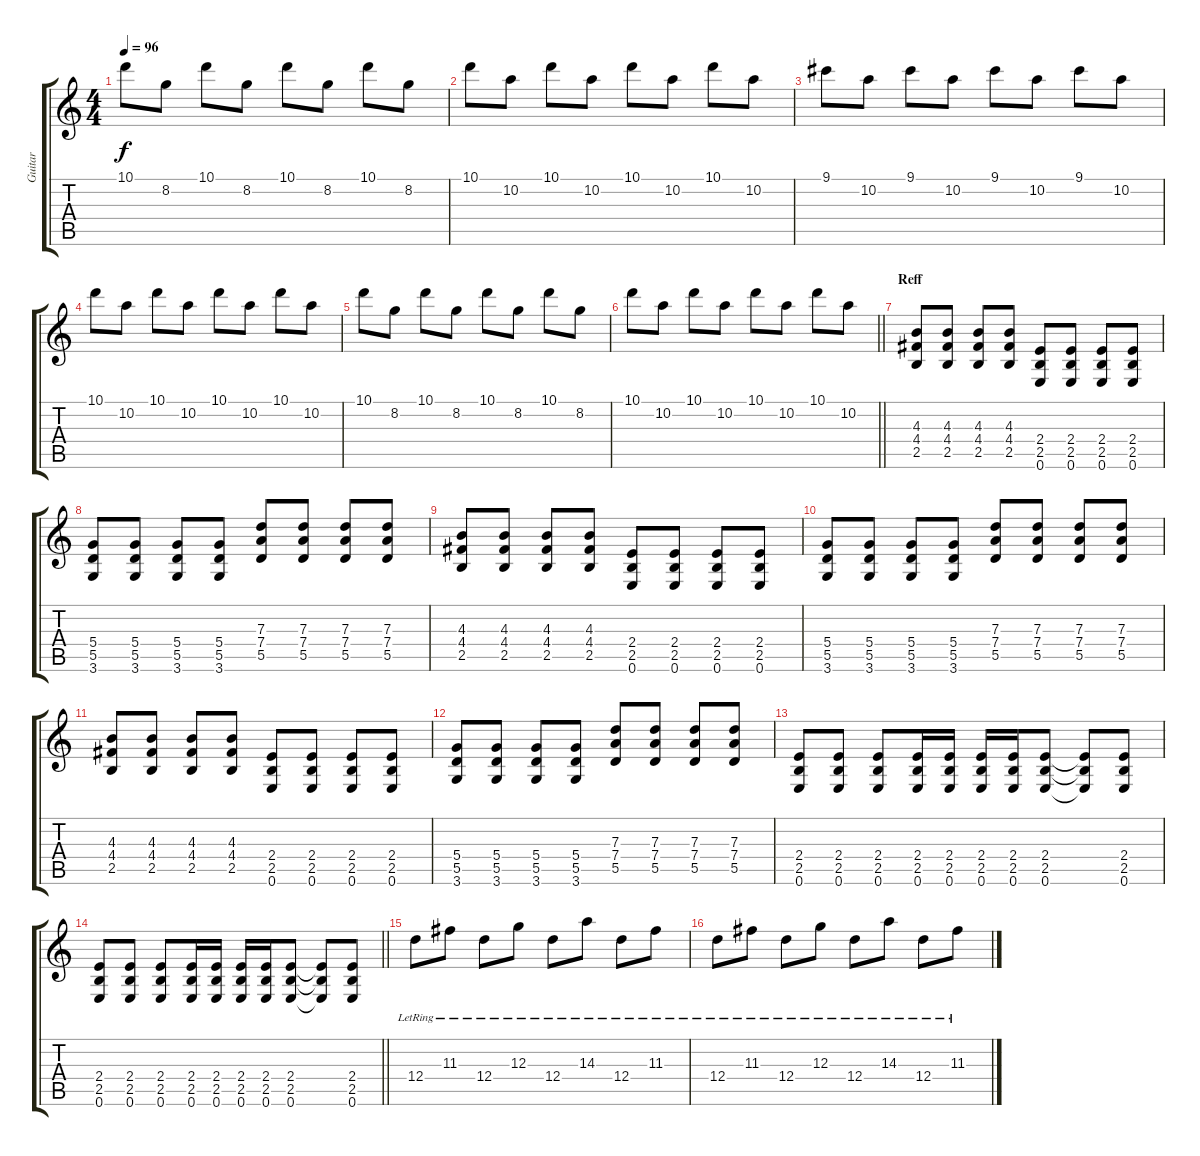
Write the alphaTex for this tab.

\track ("Guitar" "Guitar") {instrument electricguitarjazz}
\staff {score tabs}
\tuning (E4 B3 G3 D3 A2 E2) {hide}
\ts (4 4)
\tempo 96
\clef g2
\ks c
10.1.8{dy f} 8.2.8 10.1.8 8.2.8 10.1.8 8.2.8 10.1.8 8.2.8 |
10.1.8 10.2.8 10.1.8 10.2.8 10.1.8 10.2.8 10.1.8 10.2.8 |
9.1.8 10.2.8 9.1.8 10.2.8 9.1.8 10.2.8 9.1.8 10.2.8 |
10.1.8 10.2.8 10.1.8 10.2.8 10.1.8 10.2.8 10.1.8 10.2.8 |
10.1.8 8.2.8 10.1.8 8.2.8 10.1.8 8.2.8 10.1.8 8.2.8 |
\barLineRight lightlight
10.1.8 10.2.8 10.1.8 10.2.8 10.1.8 10.2.8 10.1.8 10.2.8 |
\section ("" "Reff")
(4.3 4.4 2.5).8{instrument distortionguitar} (4.3 4.4 2.5).8 (4.3 4.4 2.5).8 (4.3 4.4 2.5).8 (2.4 2.5 0.6).8 (2.4 2.5 0.6).8 (2.4 2.5 0.6).8 (2.4 2.5 0.6).8 |
(5.4 5.5 3.6).8 (5.4 5.5 3.6).8 (5.4 5.5 3.6).8 (5.4 5.5 3.6).8 (7.3 7.4 5.5).8 (7.3 7.4 5.5).8 (7.3 7.4 5.5).8 (7.3 7.4 5.5).8 |
(4.3 4.4 2.5).8 (4.3 4.4 2.5).8 (4.3 4.4 2.5).8 (4.3 4.4 2.5).8 (2.4 2.5 0.6).8 (2.4 2.5 0.6).8 (2.4 2.5 0.6).8 (2.4 2.5 0.6).8 |
(5.4 5.5 3.6).8 (5.4 5.5 3.6).8 (5.4 5.5 3.6).8 (5.4 5.5 3.6).8 (7.3 7.4 5.5).8 (7.3 7.4 5.5).8 (7.3 7.4 5.5).8 (7.3 7.4 5.5).8 |
(4.3 4.4 2.5).8 (4.3 4.4 2.5).8 (4.3 4.4 2.5).8 (4.3 4.4 2.5).8 (2.4 2.5 0.6).8 (2.4 2.5 0.6).8 (2.4 2.5 0.6).8 (2.4 2.5 0.6).8 |
(5.4 5.5 3.6).8 (5.4 5.5 3.6).8 (5.4 5.5 3.6).8 (5.4 5.5 3.6).8 (7.3 7.4 5.5).8 (7.3 7.4 5.5).8 (7.3 7.4 5.5).8 (7.3 7.4 5.5).8 |
(2.4 2.5 0.6).8 (2.4 2.5 0.6).8 (2.4 2.5 0.6).8 (2.4 2.5 0.6).16 (2.4 2.5 0.6).16 (2.4 2.5 0.6).16 (2.4 2.5 0.6).16 (2.4 2.5 0.6).8 (2.4{t} 2.5{t} 0.6{t}).8 (2.4 2.5 0.6).8 |
\barLineRight lightlight
(2.4 2.5 0.6).8 (2.4 2.5 0.6).8 (2.4 2.5 0.6).8 (2.4 2.5 0.6).16 (2.4 2.5 0.6).16 (2.4 2.5 0.6).16 (2.4 2.5 0.6).16 (2.4 2.5 0.6).8 (2.4{t} 2.5{t} 0.6{t}).8 (2.4 2.5 0.6).8 |
\section ("" "")
12.4{lr}.8{instrument electricguitarjazz} 11.3{lr}.8 12.4{lr}.8 12.3{lr}.8 12.4{lr}.8 14.3{lr}.8 12.4{lr}.8 11.3{lr}.8 |
12.4{lr}.8 11.3{lr}.8 12.4{lr}.8 12.3{lr}.8 12.4{lr}.8 14.3{lr}.8 12.4{lr}.8 11.3{lr}.8
